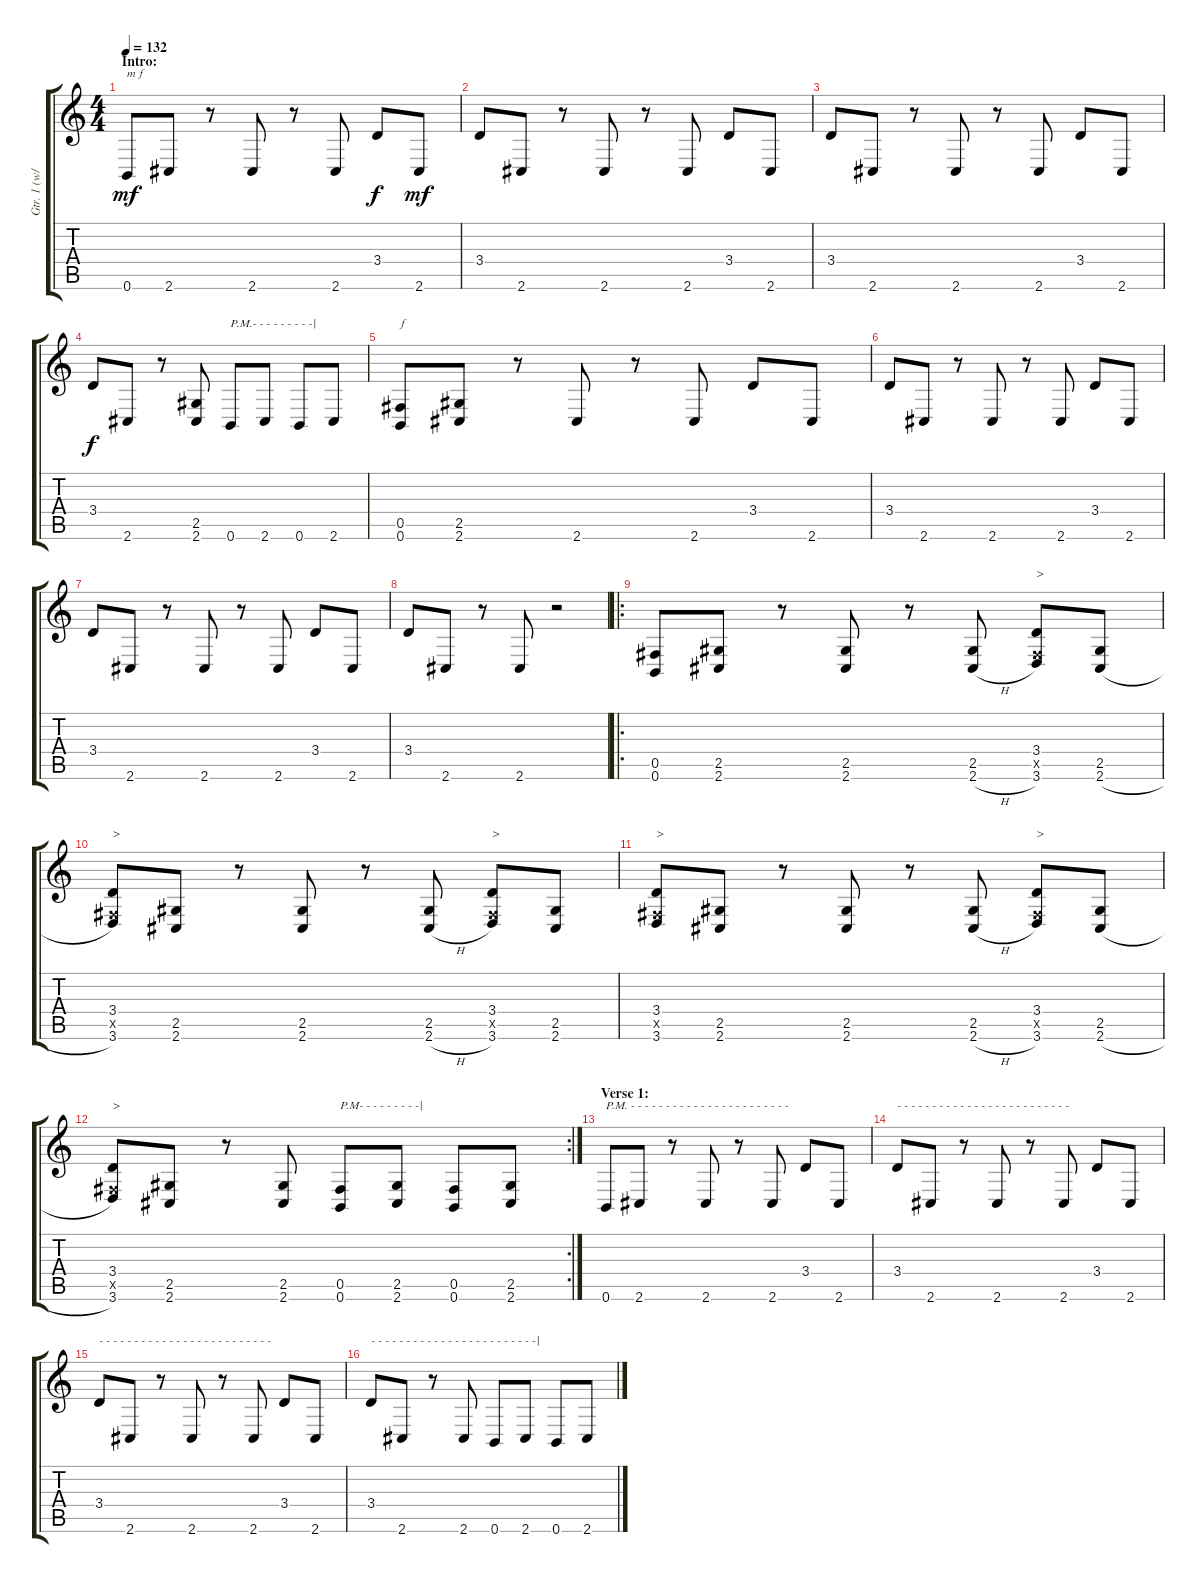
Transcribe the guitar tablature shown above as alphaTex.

\track ("Gtr. 1 (w/dist)" "Gtr. 1 (w/") {instrument distortionguitar}
\staff {score tabs}
\tuning (Db4 Ab3 E3 B2 Gb2 B1) {hide}
\ts (4 4)
\section ("" "Intro:")
\tempo 132
\clef g2
\ks c
0.6.8{txt "m f" dy mf instrument distortionguitar} 2.6.8 r.8 2.6.8 r.8 2.6.8 3.4.8{dy f} 2.6.8{dy mf} |
3.4.8 2.6.8 r.8 2.6.8 r.8 2.6.8 3.4.8 2.6.8 |
3.4.8 2.6.8 r.8 2.6.8 r.8 2.6.8 3.4.8 2.6.8 |
3.4.8{dy f} 2.6.8 r.8 (2.5 2.6).8 0.6.8{txt "P.M.- - - - - - - - -|" instrument electricguitarmuted} 2.6.8 0.6.8 2.6.8 |
(0.5 0.6).8{txt "f" instrument distortionguitar} (2.5 2.6).8 r.8 2.6.8 r.8 2.6.8 3.4.8 2.6.8 |
3.4.8 2.6.8 r.8 2.6.8 r.8 2.6.8 3.4.8 2.6.8 |
3.4.8 2.6.8 r.8 2.6.8 r.8 2.6.8 3.4.8 2.6.8 |
3.4.8 2.6.8 r.8 2.6.8 r.2 |
\ro
(0.5 0.6).8{instrument distortionguitar} (2.5 2.6).8 r.8 (2.5 2.6).8 r.8 (2.5 2.6{h}).8 (3.4 0.5{x} 3.6).8{txt ">" volume 16} (2.5 2.6{h}).8{volume 11} |
(3.4 0.5{x} 3.6).8{txt ">" volume 14} (2.5 2.6).8{volume 11} r.8 (2.5 2.6).8 r.8 (2.5 2.6{h}).8 (3.4 0.5{x} 3.6).8{txt ">"} (2.5 2.6).8 |
(3.4 0.5{x} 3.6).8{txt ">"} (2.5 2.6).8 r.8 (2.5 2.6).8 r.8 (2.5 2.6{h}).8 (3.4 0.5{x} 3.6).8{txt ">"} (2.5 2.6{h}).8 |
\rc 2
(3.4 0.5{x} 3.6).8{txt ">"} (2.5 2.6).8 r.8 (2.5 2.6).8 (0.5 0.6).8{txt "P.M- - - - - - - - -|" instrument electricguitarmuted} (2.5 2.6).8 (0.5 0.6).8 (2.5 2.6).8 |
\section ("" "Verse 1:")
0.6.8{txt "P.M. - - - - - - - - - - - - - - - - - - - - - - -" instrument electricguitarmuted} 2.6.8 r.8 2.6.8 r.8 2.6.8 3.4.8 2.6.8 |
3.4.8{txt "- - - - - - - - - - - - - - - - - - - - - - - - - "} 2.6.8 r.8 2.6.8 r.8 2.6.8 3.4.8 2.6.8 |
3.4.8{txt "- - - - - - - - - - - - - - - - - - - - - - - - - "} 2.6.8 r.8 2.6.8 r.8 2.6.8 3.4.8 2.6.8 |
3.4.8{txt "- - - - - - - - - - - - - - - - - - - - - - - -|"} 2.6.8 r.8 2.6.8 0.6.8 2.6.8 0.6.8 2.6.8
